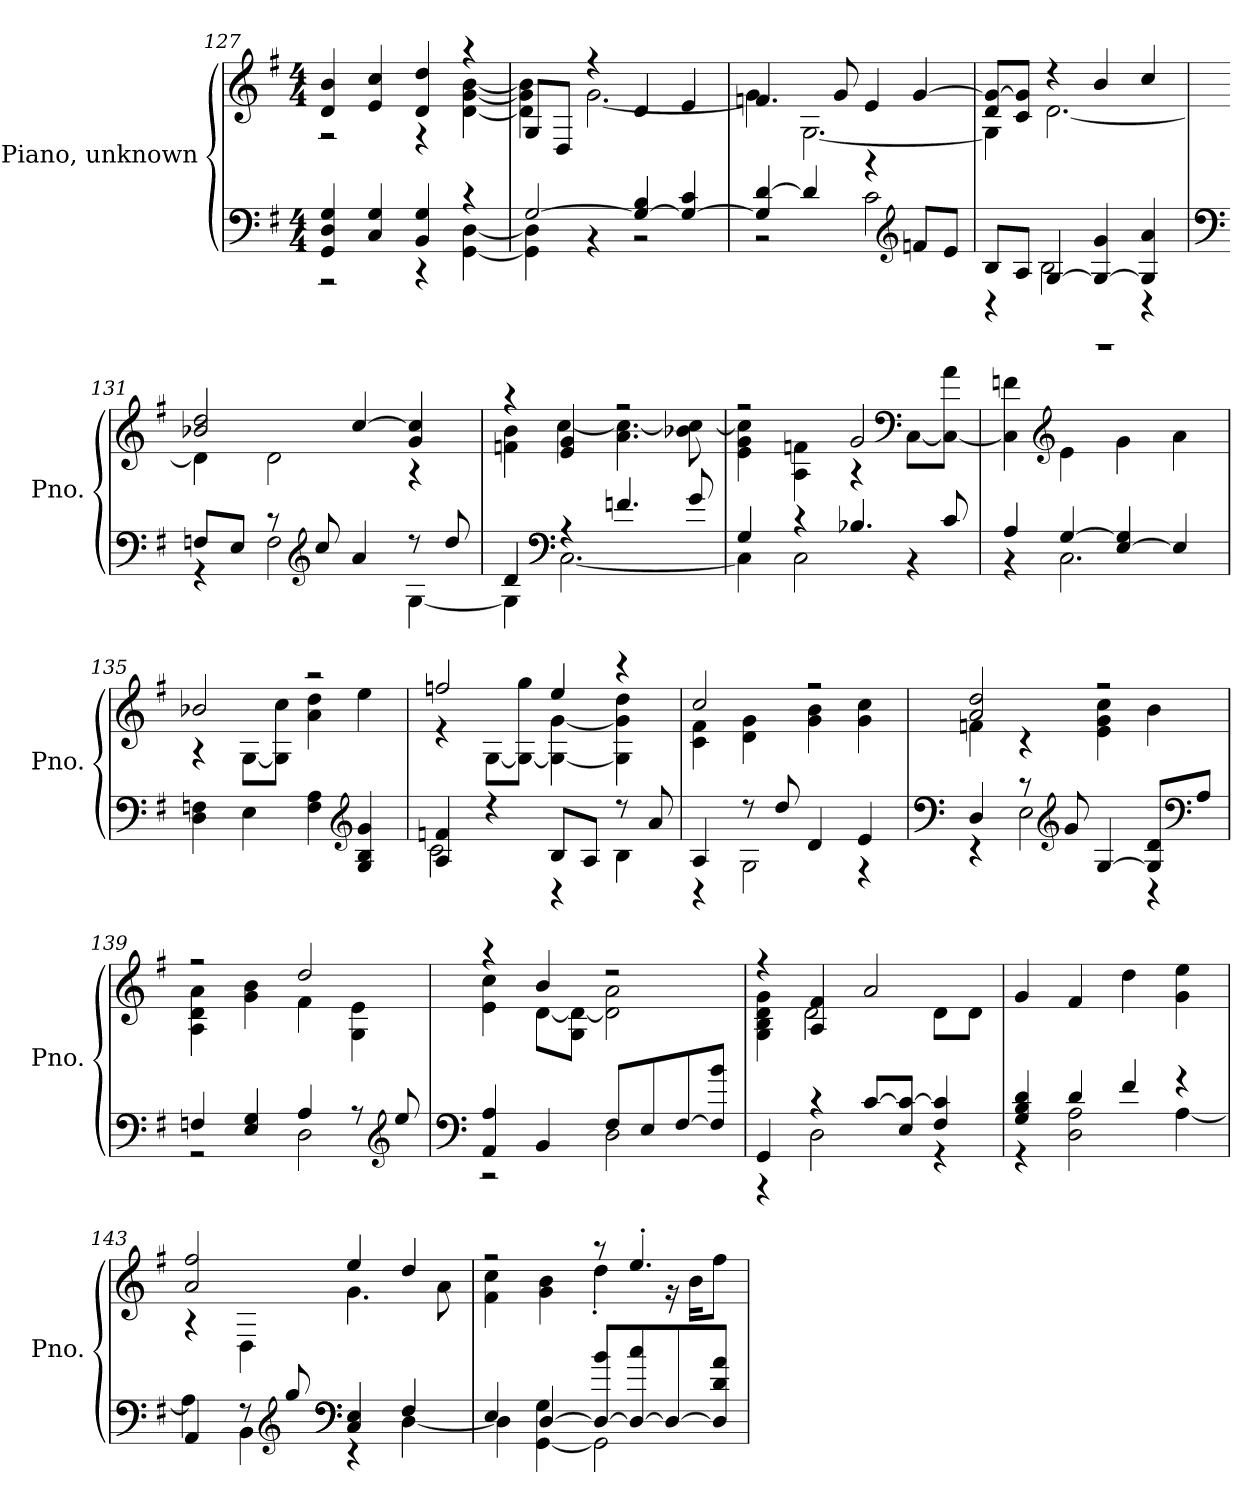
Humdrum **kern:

**kern	**kern
*part1	*part1
*staff2	*staff1
*I"Piano, unknown	*
*I'Pno.	*
*clefF4	*clefG2
*k[f#]	*k[f#]
*M4/4	*M4/4
=127	=127
*^	*^
4GG/ 4D/ 4G/	2r	4d/ 4b/	2r
4C/ 4G/	.	4e/ 4cc/	.
4BB/ 4G/	4r	4d/ 4dd/	4r
4r	[4GG\ [4D\	4r	[4d\ [4g\ [4b\
=128	=128	=128	=128
[2G/	4GG\] 4D\]	8G/L	4d\] 4g\] 4b\]
.	.	8D/J	.
.	4r	4r	[2.g\
4G/_ 4B/	2r	4d/	.
4G/_ 4c/	.	4e/	.
!!LO:LB:g=z	!!
=129	=129	=129	=129
4G/] [4d/	2r	4.fn/	4g\]
4d/]	.	.	[2.G\
.	.	8g/	.
4r	2c\	4e/	.
*clefG2	*	*	*
8fn/L	.	[4g/	.
8e/J	.	.	.
=130	=130	=130	=130
8B/L	4r	8d/ 8g/_L	4G\]
8A/J	.	8c/ 8g/]J	.
[4G/	2B\	4r	[2.d\
4G/_ 4g/	.	4b/	.
4G/] 4a/	4r	4cc/	.
=131	=131	=131	=131
*clefF4	*	*	*
8Fn/L	4r	2b-X/ 2dd/	4d\]
8E/J	.	.	.
8r	2F\	.	2d\
*clefG2	*	*	*
8cc/	.	.	.
4a/	.	[4cc/	.
8r	[4G\	4g/ 4cc/]	4r
8dd/	.	.	.
=132	=132	=132	=132
4d/	4G\]	4r	4fn\ 4b\
*clefF4	*	*	*
4r	[2.C\	4e/ 4g/	[4cc\
4.fn/	.	2r	4.a\ 4.cc\_
8g/	.	.	8b-X\ 8cc\_
!!LO:LB:g=z	!!
=133	=133	=133	=133
4G/	4C\]	2r	4e\ 4g\ 4cc\]
4r	2C\	.	4A\ 4fn\
4.B-X/	.	2g/	4r
*	*	*clefF4	*
.	4r	.	[8C\L
8c/	.	.	8C\_ 8a\J
=134	=134	=134	=134
4A/	4r	1r	4C\] 4fn\
*	*	*clefG2	*
[4G/	2.C\	.	4e\
[4E/ 4G/]	.	.	4g\
4E/]	.	.	4a\
*v	*v	*	*
=135	=135	=135
4D\ 4Fn\	2b-X/	4r
4E\	.	[8G\L
.	.	8G\] 8cc\J
4F\ 4A\	2r	4a\ 4dd\
*clefG2	*	*
4G/ 4B/ 4g/	.	4ee\
=136	=136	=136
*^	*	*
4A/ 4fn/	2c\	2ffn/	4r
4r	.	.	[8G\L
.	.	.	8G\_ 8gg\J
8B/L	4r	4ee/	4G\_ [4g\
8A/J	.	.	.
8r	4B\	4r	4G\] 4g\] 4dd\
8a/	.	.	.
!!LO:LB:g=z	!!
=137	=137	=137	=137
4A/	4r	2cc/	4c\ 4f#\
8r	2G\	.	4d\ 4g\
8dd/	.	.	.
4d/	.	2r	4g\ 4b\
4e/	4r	.	4g\ 4cc\
=138	=138	=138	=138
*clefF4	*	*	*
4D/	4r	2a/ 2dd/	4fn\
8r	2E\	.	4r
*clefG2	*	*	*
8g/	.	.	.
[4G/	.	2r	4e\ 4g\ 4cc\
8G/] 8d/L	4r	.	4b\
*clefF4	*	*	*
8A/J	.	.	.
=139	=139	=139	=139
4Fn/	2r	2r	4A\ 4d\ 4a\
4E/ 4G/	.	.	4g\ 4b\
4A/	2D\	2dd/	4f#\
8r	.	.	4G\ 4e\
*clefG2	*	*	*
8ee/	.	.	.
=140	=140	=140	=140
*clefF4	*	*	*
4AA/ 4A/	2r	4r	4e\ 4cc\
4BB/	.	4b/	[8d\L
.	.	.	8G\ 8d\_J
8F#/L	2D\	2r	2d\] 2a\
8E/	.	.	.
[8F#/	.	.	.
8F#/] 8b/J	.	.	.
!!LO:PB:g=z	!!
=141	=141	=141	=141
4GG/	4r	4r	4G\ 4B\ 4d\ 4g\
4r	2D\	4A/ 4f#/	2d\
[8c/L	.	2a/	.
8E/ 8c/_J	.	.	.
4F#/ 4c/]	4r	.	8d\L
.	.	.	8d\J
*	*	*v	*v
=142	=142	=142
4G/ 4B/ 4d/	4r	4g/
4d/	2D\ 2A\	4f#/
4f#/	.	4dd\
4r	[4A\	4g\ 4ee\
=143	=143	=143
*	*	*^
4AA/	4A\]	2a/ 2ff#/	4r
8r	4BB\	.	4D\
*clefG2	*	*	*
8gg/	.	.	.
*clefF4	*	*	*
4C/ 4E/	4r	4ee/	4.g\
4F#/	[4D\	4dd/	.
.	.	.	8a\
=144	=144	=144	=144
4E/	4D\]	2r	4f#\ 4cc\
[4D/	[4GG\ 4G\	.	4g\ 4b\
8D/_ 8b/L	2GG\]	8r	4dd'\
8D/_ 8cc/	.	4.ee'/	.
8D/_	.	.	16r
.	.	.	16b\KL
8D/] 8d/ 8a/J	.	.	8ff#\J
*v	*v	*	*
*	*v	*v
=	=
*-	*-
